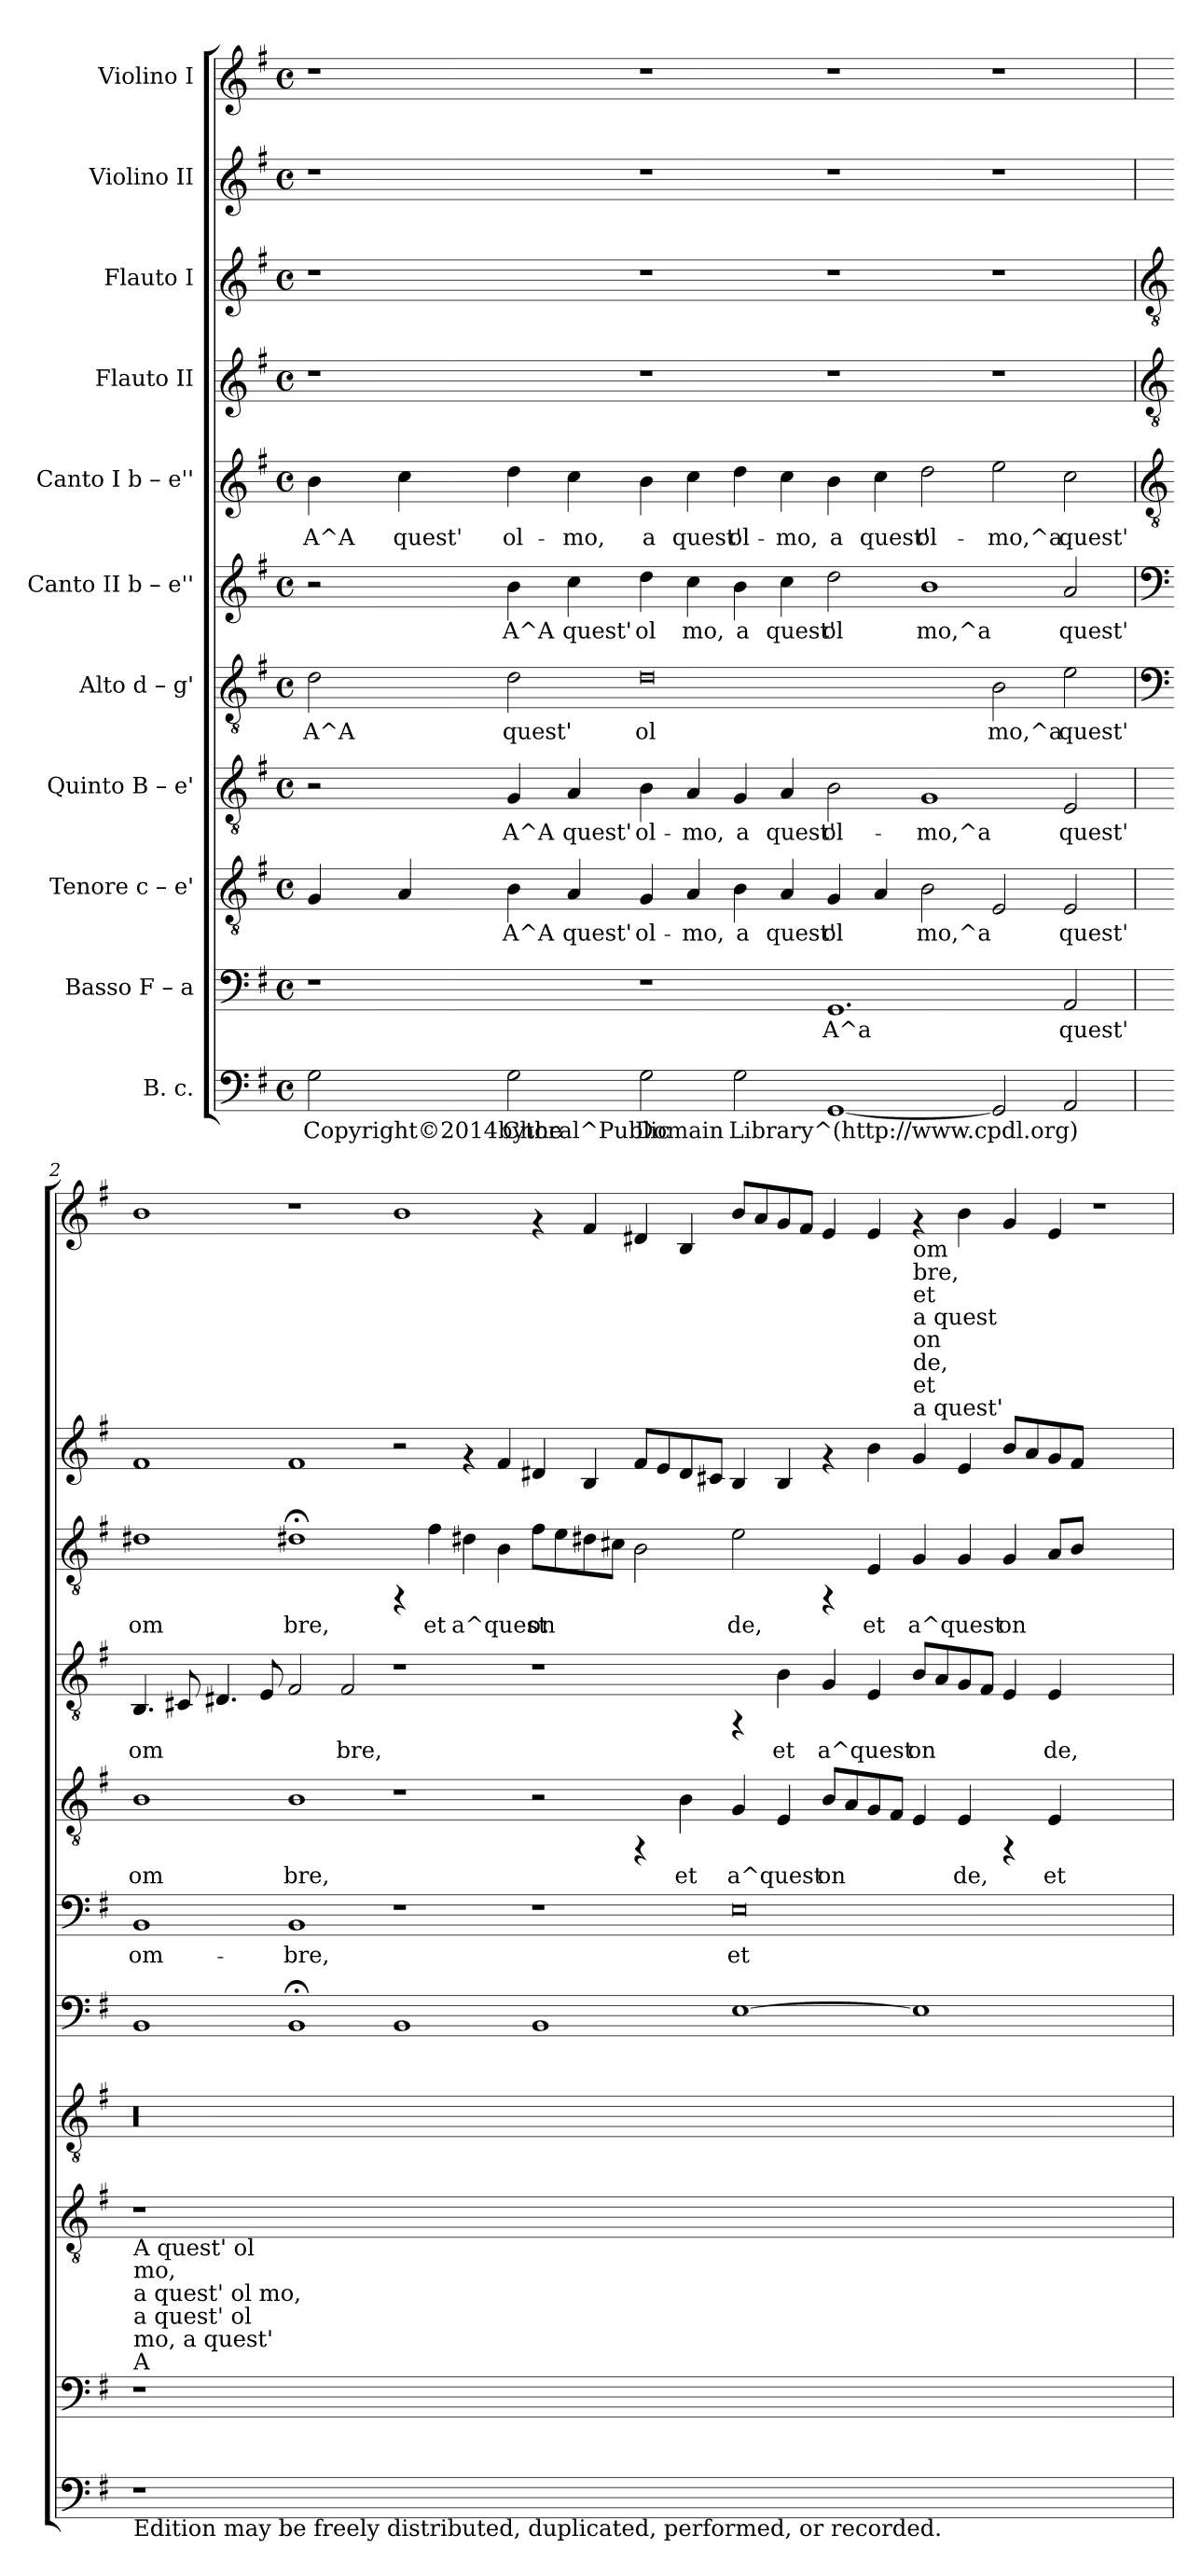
**kern	**text	**kern	**text	**kern	**text	**kern	**text	**kern	**text	**kern	**text	**kern	**text	**kern	**text	**kern	**text	**kern	**kern
*part11	*part11	*part10	*part10	*part9	*part9	*part8	*part8	*part7	*part7	*part6	*part6	*part5	*part5	*part4	*part4	*part3	*part3	*part2	*part1
*staff11	*staff11	*staff10	*staff10	*staff9	*staff9	*staff8	*staff8	*staff7	*staff7	*staff6	*staff6	*staff5	*staff5	*staff4	*staff4	*staff3	*staff3	*staff2	*staff1
*I"B. c.	*	*I"Basso  F – a	*	*I"Tenore  c – e'	*	*I"Quinto  B – e'	*	*I"Alto  d – g'	*	*I"Canto II  b – e''	*	*I"Canto I  b – e''	*	*I"Flauto II	*	*I"Flauto I	*	*I"Violino II	*I"Violino I
!!LO:PB:g=z
*stria5	*	*stria5	*	*stria5	*	*stria5	*	*stria5	*	*stria5	*	*stria5	*	*stria5	*	*stria5	*	*stria5	*stria5
*clefF4	*	*clefF4	*	*clefGv2	*	*clefGv2	*	*clefGv2	*	*clefG2	*	*clefG2	*	*clefG2	*	*clefG2	*	*clefG2	*clefG2
*k[f#]	*	*k[f#]	*	*k[f#]	*	*k[f#]	*	*k[f#]	*	*k[f#]	*	*k[f#]	*	*k[f#]	*	*k[f#]	*	*k[f#]	*k[f#]
*G:	*	*G:	*	*G:	*	*G:	*	*G:	*	*G:	*	*G:	*	*G:	*	*G:	*	*G:	*G:
*M4/4	*	*M4/4	*	*M4/4	*	*M4/4	*	*M4/4	*	*M4/4	*	*M4/4	*	*M4/4	*	*M4/4	*	*M4/4	*M4/4
*met(c)	*	*met(c)	*	*met(c)	*	*met(c)	*	*met(c)	*	*met(c)	*	*met(c)	*	*met(c)	*	*met(c)	*	*met(c)	*met(c)
=1	=1	=1	=1	=1	=1	=1	=1	=1	=1	=1	=1	=1	=1	=1	=1	=1	=1	=1	=1
!	!LO:LY:b:rj	!	!	!	!LO:LY:a:rj	!	!	!	!LO:LY:b:rj	!	!	!	!LO:LY:b:rj	!	!	!	!	!	!
2G\	Copyright©2014bythe	1r	.	4G/	-	2r	.	2d\	A^A	2r	.	4b\	A^A	1r	.	1r	.	1r	1r
!	!	!	!	!	!LO:LY:a:rj	!	!	!	!	!	!	!	!LO:LY:b:rj	!	!	!	!	!	!
.	.	.	.	4A/	--	.	.	.	.	.	.	4cc\	quest'	.	.	.	.	.	.
!	!LO:LY:b:rj	!	!	!	!LO:LY:a:rj	!	!LO:LY:b:rj	!	!LO:LY:b:rj	!	!LO:LY:b:rj	!	!LO:LY:b:rj	!	!	!	!	!	!
2G\	Choral^Public	.	.	4B\	-A^A	4G/	A^A	2d\	quest'	4b\	A^A	4dd\	ol-	.	.	.	.	.	.
!	!	!	!	!	!LO:LY:a:rj	!	!LO:LY:b:rj	!	!	!	!LO:LY:b:rj	!	!LO:LY:b:rj	!	!	!	!	!	!
.	.	.	.	4A/	quest'	4A/	quest'	.	.	4cc\	quest'	4cc\	-mo,	.	.	.	.	.	.
!	!LO:LY:b:rj	!	!	!	!LO:LY:a:rj	!	!LO:LY:b:rj	!	!LO:LY:b:rj	!	!LO:LY:b:rj	!	!LO:LY:b:rj	!	!	!	!	!	!
2G\	Domain	1r	.	4G/	ol-	4B\	ol-	0d	ol	4dd\	ol	4b\	a	1r	.	1r	.	1r	1r
!	!	!	!	!	!LO:LY:a:rj	!	!LO:LY:b:rj	!	!	!	!LO:LY:b:rj	!	!LO:LY:b:rj	!	!	!	!	!	!
.	.	.	.	4A/	-mo,	4A/	-mo,	.	.	4cc\	mo,	4cc\	quest'	.	.	.	.	.	.
!	!LO:LY:b:rj	!	!	!	!LO:LY:a:rj	!	!LO:LY:b:rj	!	!	!	!LO:LY:b:rj	!	!LO:LY:b:rj	!	!	!	!	!	!
2G\	Library^(http://www.cpdl.org)	.	.	4B\	a	4G/	a	.	.	4b\	a	4dd\	ol-	.	.	.	.	.	.
!	!	!	!	!	!LO:LY:a:rj	!	!LO:LY:b:rj	!	!	!	!LO:LY:b:rj	!	!LO:LY:b:rj	!	!	!	!	!	!
.	.	.	.	4A/	quest'	4A/	quest'	.	.	4cc\	quest'	4cc\	-mo,	.	.	.	.	.	.
!	!LO:LY:b:rj	!	!LO:LY:b:rj	!	!LO:LY:a:rj	!	!LO:LY:b:rj	!	!	!	!LO:LY:b:rj	!	!LO:LY:b:rj	!	!	!	!	!	!
[<1GG	.	1.GG	A^a	4G/	ol-	2B\	ol-	.	.	2dd\	ol	4b\	a	1r	.	1r	.	1r	1r
!	!	!	!	!	!LO:LY:a:rj	!	!	!	!	!	!	!	!LO:LY:b:rj	!	!	!	!	!	!
.	.	.	.	4A/	--	.	.	.	.	.	.	4cc\	quest'	.	.	.	.	.	.
!	!	!	!	!	!LO:LY:a:rj	!	!LO:LY:b:rj	!	!	!	!LO:LY:b:rj	!	!LO:LY:b:rj	!	!	!	!	!	!
.	.	.	.	2B\	-mo,^a	1G	-mo,^a	.	.	1b	mo,^a	2dd\	ol-	.	.	.	.	.	.
!	!LO:LY:b:rj	!	!	!	!LO:LY:a:rj	!	!	!	!LO:LY:b:rj	!	!	!	!LO:LY:b:rj	!	!	!	!	!	!
2GG/]	.	.	.	2E/	.	.	.	2B\	mo,^a	.	.	2ee\	-mo,^a	1r	.	1r	.	1r	1r
!	!LO:LY:b:rj	!	!LO:LY:b:rj	!	!LO:LY:a:rj	!	!LO:LY:b:rj	!	!LO:LY:b:rj	!	!LO:LY:b:rj	!	!LO:LY:b:rj	!	!	!	!	!	!
2AA/	.	2AA/	quest'	2E/	quest'	2E/	quest'	2e\	quest'	2a/	quest'	2cc\	quest'	.	.	.	.	.	.
!!LO:PB:g=z
=2	=2	=2	=2	=2	=2	=2	=2	=2	=2	=2	=2	=2	=2	=2	=2	=2	=2	=2	=2
*	*	*	*	*	*	*	*	*clefF4	*	*clefF4	*	*clefGv2	*	*clefGv2	*	*clefGv2	*	*	*
!	!	!	!	!LO:TX:b:t=A quest' ol	!	!	!	!	!	!	!	!	!	!	!	!	!	!	!
!	!	!	!	!LO:TX:b:t=mo,	!	!	!	!	!	!	!	!	!	!	!	!	!	!	!
!	!	!	!	!LO:TX:b:t=a quest' ol mo,	!	!	!	!	!	!	!	!	!	!	!	!	!	!	!
!	!	!	!	!LO:TX:b:t=a quest' ol	!	!	!	!	!	!	!	!	!	!	!	!	!	!	!
!	!	!	!	!LO:TX:b:t=mo, a quest'	!	!	!	!	!	!	!	!	!	!	!	!	!	!	!
!	!	!	!	!LO:TX:b:t=A	!	!	!	!	!	!	!	!	!	!	!	!	!	!	!
!LO:TX:b:t=Edition may be freely distributed, duplicated, performed, or recorded.	!	!	!	!	!	!	!	!	!	!	!	!	!	!	!	!	!	!	!
!	!	!	!	!	!	!	!	!	!LO:LY:b:rj	!	!LO:LY:b:rj	!	!LO:LY:b:rj	!	!LO:LY:b	!	!LO:LY:b:cj	!	!
1r	.	1r	.	1r	.	00.r	.	1BB	.	1BB	om-	1B	om	4.BB/	om	1d#X	om	1f#	1b
!	!	!	!	!	!	!	!	!	!	!	!	!	!	!	!LO:LY:b	!	!	!	!
.	.	.	.	.	.	.	.	.	.	.	.	.	.	8C#X/	.	.	.	.	.
!	!	!	!	!	!	!	!	!	!	!	!	!	!	!	!LO:LY:b	!	!	!	!
.	.	.	.	.	.	.	.	.	.	.	.	.	.	4.D#X/	.	.	.	.	.
!	!	!	!	!	!	!	!	!	!	!	!	!	!	!	!LO:LY:b	!	!	!	!
.	.	.	.	.	.	.	.	.	.	.	.	.	.	8E/	.	.	.	.	.
!	!	!	!	!	!	!	!	!	!LO:LY:b:rj	!	!LO:LY:b:rj	!	!LO:LY:b:rj	!	!LO:LY:b	!	!LO:LY:b:cj	!	!
00.ryy	.	00.ryy	.	00.ryy	.	.	.	1BB;<	.	1BB	-bre,	1B	bre,	2F#/	.	1d#X;<	bre,	1f#	1r
!	!	!	!	!	!	!	!	!	!	!	!	!	!	!	!LO:LY:b	!	!	!	!
.	.	.	.	.	.	.	.	.	.	.	.	.	.	2F#/	bre,	.	.	.	.
!	!	!	!	!	!	!	!	!	!LO:LY:b:rj	!	!	!	!	!	!	!	!	!	!
.	.	.	.	.	.	.	.	1BB	.	1r	.	1r	.	1r	.	4rFF	.	2r	1b
!	!	!	!	!	!	!	!	!	!	!	!	!	!	!	!	!	!LO:LY:b:cj	!	!
.	.	.	.	.	.	.	.	.	.	.	.	.	.	.	.	4f#\	et	.	.
!	!	!	!	!	!	!	!	!	!	!	!	!	!	!	!	!	!LO:LY:b:cj	!	!
.	.	.	.	.	.	.	.	.	.	.	.	.	.	.	.	4d#X\	a^quest	4rf	.
!	!	!	!	!	!	!	!	!	!	!	!	!	!	!	!	!	!LO:LY:b:cj	!	!
.	.	.	.	.	.	.	.	.	.	.	.	.	.	.	.	4B\	.	4f#/	.
!	!	!	!	!	!	!	!	!	!LO:LY:b:rj	!	!	!	!	!	!	!	!LO:LY:b:cj	!	!
.	.	.	.	.	.	.	.	1BB	.	1r	.	2r	.	1r	.	8f#\L	on	4d#X/	4rf
!	!	!	!	!	!	!	!	!	!	!	!	!	!	!	!	!	!LO:LY:b:cj	!	!
.	.	.	.	.	.	.	.	.	.	.	.	.	.	.	.	8e\	.	.	.
!	!	!	!	!	!	!	!	!	!	!	!	!	!	!	!	!	!LO:LY:b:cj	!	!
.	.	.	.	.	.	.	.	.	.	.	.	.	.	.	.	8d#X\	.	4B/	4f#/
!	!	!	!	!	!	!	!	!	!	!	!	!	!	!	!	!	!LO:LY:b:cj	!	!
.	.	.	.	.	.	.	.	.	.	.	.	.	.	.	.	8c#\J	.	.	.
!	!	!	!	!	!	!	!	!	!	!	!	!	!	!	!	!	!LO:LY:b:cj	!	!
.	.	.	.	.	.	.	.	.	.	.	.	4rFF	.	.	.	2B\	.	8f#/L	4d#X/
.	.	.	.	.	.	.	.	.	.	.	.	.	.	.	.	.	.	8e/	.
!	!	!	!	!	!	!	!	!	!	!	!	!	!LO:LY:b:rj	!	!	!	!	!	!
.	.	.	.	.	.	.	.	.	.	.	.	4B\	et	.	.	.	.	8d#/	4B/
.	.	.	.	.	.	.	.	.	.	.	.	.	.	.	.	.	.	8c#/J	.
!	!	!	!	!	!	!	!	!	!LO:LY:b:rj	!	!LO:LY:b:rj	!	!LO:LY:b:rj	!	!	!	!LO:LY:b:cj	!	!
.	.	.	.	.	.	.	.	[>1E	.	0E	et	4G/	a^quest	4rFF	.	2e\	de,	4B/	8b/L
.	.	.	.	.	.	.	.	.	.	.	.	.	.	.	.	.	.	.	8a/
!	!	!	!	!	!	!	!	!	!	!	!	!	!LO:LY:b:rj	!	!LO:LY:b	!	!	!	!
.	.	.	.	.	.	.	.	.	.	.	.	4E/	.	4B\	et	.	.	4B/	8g/
.	.	.	.	.	.	.	.	.	.	.	.	.	.	.	.	.	.	.	8f#/J
!	!	!	!	!	!	!	!	!	!	!	!	!	!LO:LY:b:rj	!	!LO:LY:b	!	!	!	!
.	.	.	.	.	.	.	.	.	.	.	.	8B/L	on	4G/	a^quest	4rFF	.	4rf	4e/
!	!	!	!	!	!	!	!	!	!	!	!	!	!LO:LY:b:rj	!	!	!	!	!	!
.	.	.	.	.	.	.	.	.	.	.	.	8A/	.	.	.	.	.	.	.
!	!	!	!	!	!	!	!	!	!	!	!	!	!LO:LY:b:rj	!	!LO:LY:b	!	!LO:LY:b:cj	!	!
.	.	.	.	.	.	.	.	.	.	.	.	8G/	.	4E/	.	4E/	et	4b\	4e/
!	!	!	!	!	!	!	!	!	!	!	!	!	!LO:LY:b:rj	!	!	!	!	!	!
.	.	.	.	.	.	.	.	.	.	.	.	8F#/J	.	.	.	.	.	.	.
!	!	!	!	!	!	!	!	!	!	!	!	!	!	!	!	!	!	!	!LO:TX:b:t=om
!	!	!	!	!	!	!	!	!	!	!	!	!	!	!	!	!	!	!	!LO:TX:b:t=bre,
!	!	!	!	!	!	!	!	!	!	!	!	!	!	!	!	!	!	!	!LO:TX:b:t=et
!	!	!	!	!	!	!	!	!	!	!	!	!	!	!	!	!	!	!	!LO:TX:b:t=a quest
!	!	!	!	!	!	!	!	!	!	!	!	!	!	!	!	!	!	!	!LO:TX:b:t=on
!	!	!	!	!	!	!	!	!	!	!	!	!	!	!	!	!	!	!	!LO:TX:b:t=de,
!	!	!	!	!	!	!	!	!	!	!	!	!	!	!	!	!	!	!	!LO:TX:b:t=et
!	!	!	!	!	!	!	!	!	!	!	!	!	!	!	!	!	!	!	!LO:TX:b:t=a quest'
!	!	!	!	!	!	!	!	!	!LO:LY:b:rj	!	!	!	!LO:LY:b:rj	!	!LO:LY:b	!	!LO:LY:b:cj	!	!
.	.	.	.	.	.	.	.	1E]	.	.	.	4E/	.	8B/L	on	4G/	a^quest	4g/	4rf
!	!	!	!	!	!	!	!	!	!	!	!	!	!	!	!LO:LY:b	!	!	!	!
.	.	.	.	.	.	.	.	.	.	.	.	.	.	8A/	.	.	.	.	.
!	!	!	!	!	!	!	!	!	!	!	!	!	!LO:LY:b:rj	!	!LO:LY:b	!	!LO:LY:b:cj	!	!
.	.	.	.	.	.	.	.	.	.	.	.	4E/	de,	8G/	.	4G/	.	4e/	4b\
!	!	!	!	!	!	!	!	!	!	!	!	!	!	!	!LO:LY:b	!	!	!	!
.	.	.	.	.	.	.	.	.	.	.	.	.	.	8F#/J	.	.	.	.	.
!	!	!	!	!	!	!	!	!	!	!	!	!	!	!	!LO:LY:b	!	!LO:LY:b:cj	!	!
.	.	.	.	.	.	.	.	.	.	.	.	4rFF	.	4E/	.	4G/	on	8b/L	4g/
.	.	.	.	.	.	.	.	.	.	.	.	.	.	.	.	.	.	8a/	.
!	!	!	!	!	!	!	!	!	!	!	!	!	!LO:LY:b:rj	!	!LO:LY:b	!	!LO:LY:b:cj	!	!
.	.	.	.	.	.	.	.	.	.	.	.	4E/	et	4E/	de,	8A/L	.	8g/	4e/
!	!	!	!	!	!	!	!	!	!	!	!	!	!	!	!	!	!LO:LY:b:cj	!	!
.	.	.	.	.	.	.	.	.	.	.	.	.	.	.	.	8B/J	.	8f#/J	.
.	.	.	.	.	.	1ryy	.	1ryy	.	1ryy	.	1ryy	.	1ryy	.	1ryy	.	1ryy	1r
=	=	=	=	=	=	=	=	=	=	=	=	=	=	=	=	=	=	=	=
*-	*-	*-	*-	*-	*-	*-	*-	*-	*-	*-	*-	*-	*-	*-	*-	*-	*-	*-	*-
